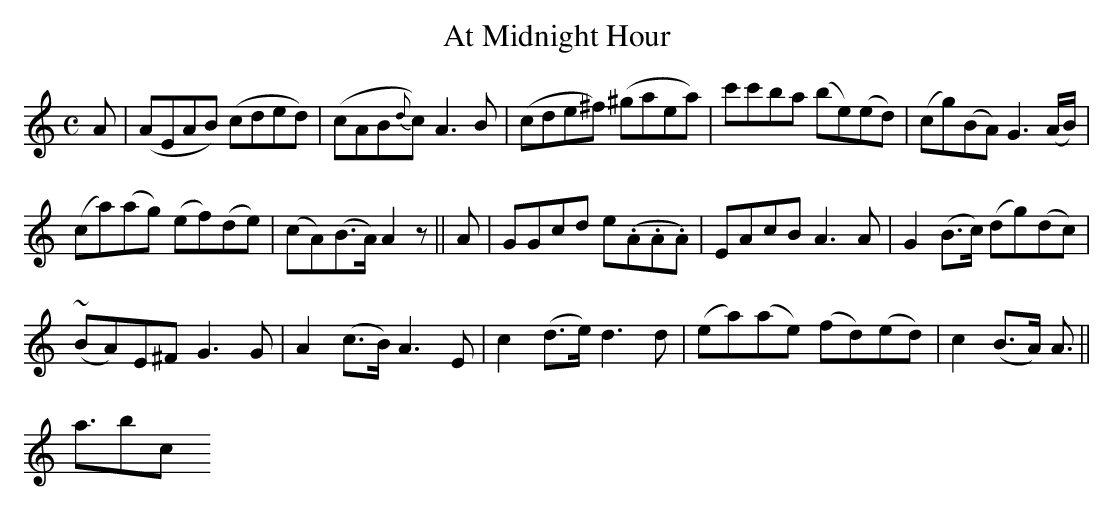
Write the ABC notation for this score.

X:1
T:At Midnight Hour
M:C
L:1/8
K:Amin
A | (AEAB) (cded) | (cAB{d}c) A3B | (cde^f) (^gaea) | c'c'ba (be)(ed) | (cg)(BA) G3 (A/B/) |
(ca)(ag) (ef)(de) | (cA)(B>A) A2 z || A | GGcd e(.A.A.A) | EAcB A3 A | G2 (B>c) (dg)(dc) |
~(BA)E^F G3G | A2 (c>B) A3E | c2 (d>e) d3d | (ea)(ae) (fd)(ed) | c2 (B>A) A3 ||
</abc>
